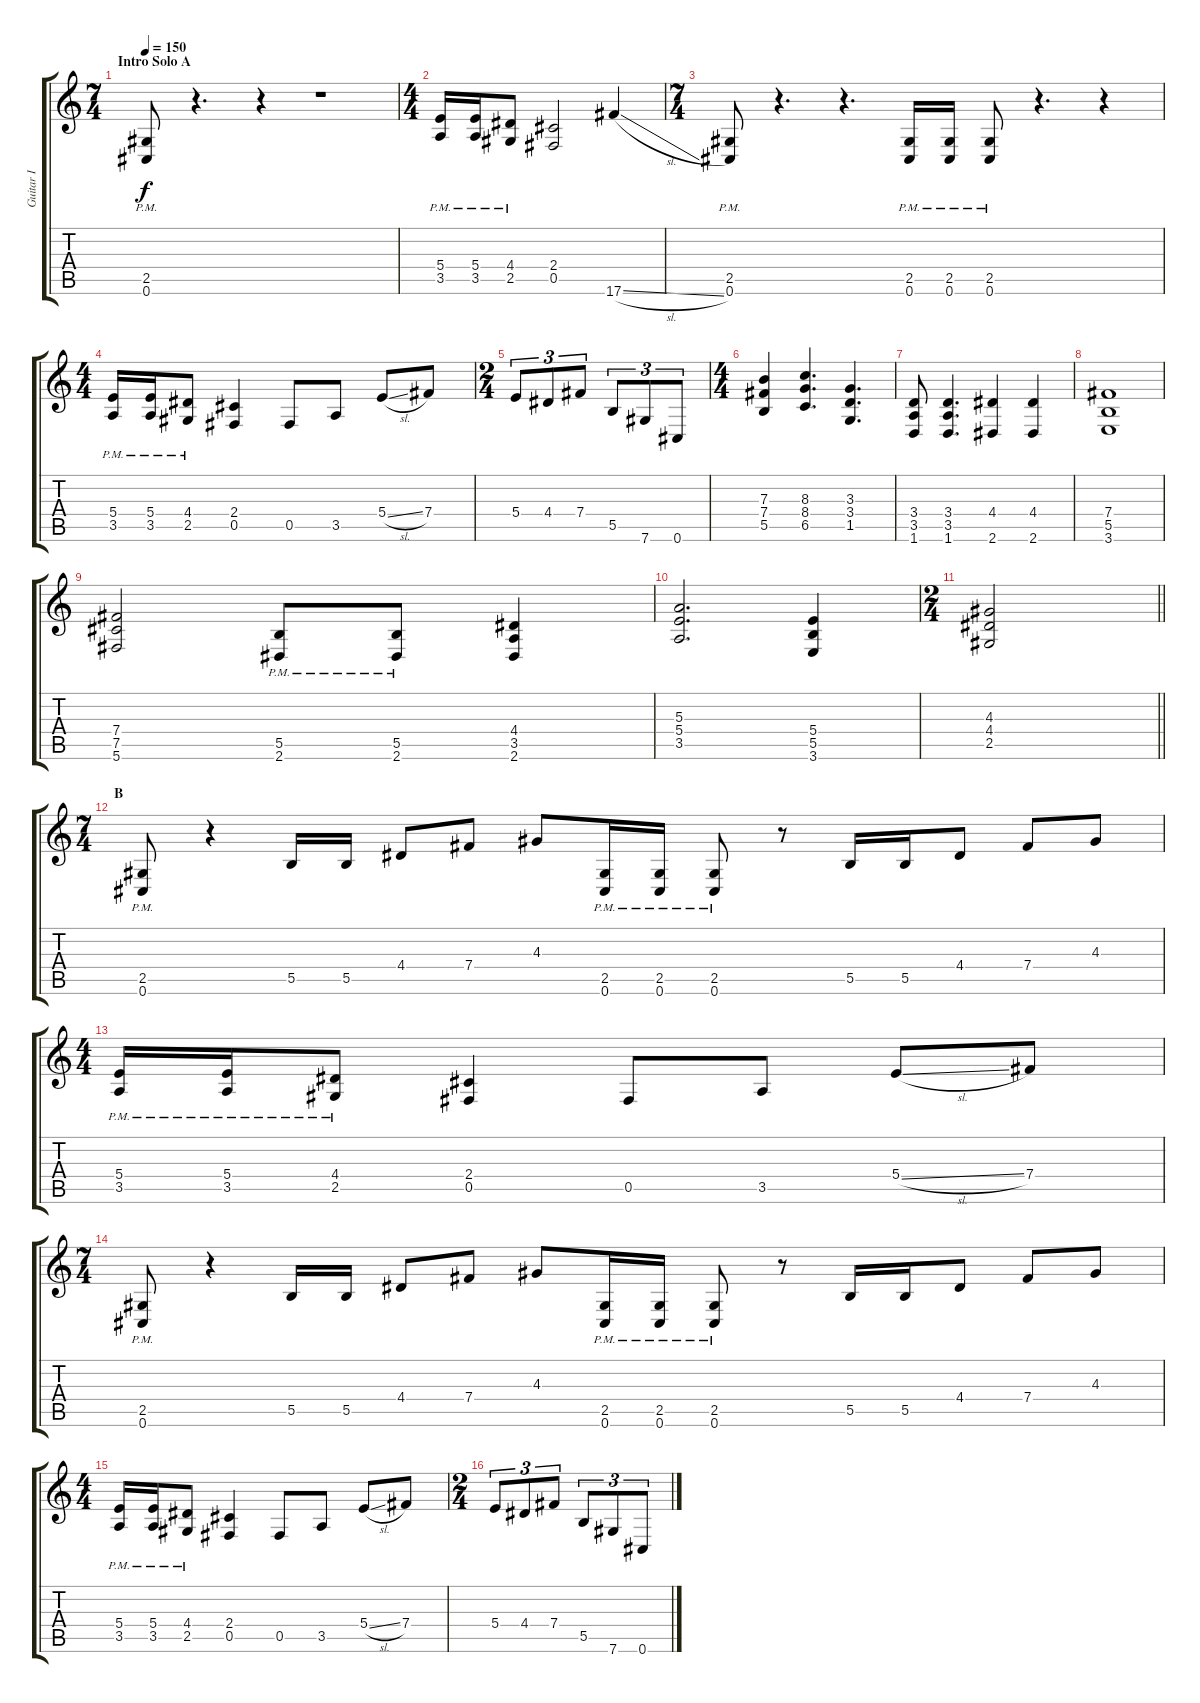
\track ("Guitar I" "Guitar I") {instrument distortionguitar}
\staff {score tabs}
\tuning (Db4 Ab3 E3 B2 Gb2 Db2) {hide}
\ts (7 4)
\section ("" "Intro Solo A")
\tempo 150
\clef g2
\ks c
(2.5{pm} 0.6{pm}).8{dy f instrument distortionguitar} r.4{d} r.4 r.1 |
\ts (4 4)
(5.4{pm} 3.5{pm}).16 (5.4{pm} 3.5{pm}).16 (4.4{pm} 2.5{pm}).8 (2.4 0.5).2 17.6{sl}.4 |
\ts (7 4)
(2.5{pm} 0.6{pm}).8 r.4{d} r.4{d} (2.5{pm} 0.6{pm}).16 (2.5{pm} 0.6{pm}).16 (2.5{pm} 0.6{pm}).8 r.4{d} r.4 |
\ts (4 4)
(5.4{pm} 3.5{pm}).16 (5.4{pm} 3.5{pm}).16 (4.4{pm} 2.5{pm}).8 (2.4 0.5).4 0.5.8 3.5.8 5.4{sl}.8 7.4.8 |
\ts (2 4)
5.4.8{tu (3 2)} 4.4.8{tu (3 2)} 7.4.8{tu (3 2)} 5.5.8{tu (3 2)} 7.6.8{tu (3 2)} 0.6.8{tu (3 2)} |
\ts (4 4)
(7.3 7.4 5.5).4 (8.3 8.4 6.5).4{d} (3.3 3.4 1.5).4{d} |
(3.4 3.5 1.6).8 (3.4 3.5 1.6).4{d} (4.4 2.6).4 (4.4 2.6).4 |
(7.4 5.5 3.6).1 |
(7.4 7.5 5.6).2 (5.5{pm} 2.6{pm}).8 (5.5{pm} 2.6{pm}).8 (4.4 3.5 2.6).4 |
(5.3 5.4 3.5).2{d} (5.4 5.5 3.6).4 |
\ts (2 4)
\barLineRight lightlight
(4.3 4.4 2.5).2 |
\ts (7 4)
\section ("" "B")
(2.5{pm} 0.6{pm}).8 r.4 5.5.16 5.5.16 4.4.8 7.4.8 4.3.8 (2.5{pm} 0.6{pm}).16 (2.5{pm} 0.6{pm}).16 (2.5{pm} 0.6{pm}).8 r.8 5.5.16 5.5.16 4.4.8 7.4.8 4.3.8 |
\ts (4 4)
(5.4{pm} 3.5{pm}).16 (5.4{pm} 3.5{pm}).16 (4.4{pm} 2.5{pm}).8 (2.4 0.5).4 0.5.8 3.5.8 5.4{sl}.8 7.4.8 |
\ts (7 4)
(2.5{pm} 0.6{pm}).8 r.4 5.5.16 5.5.16 4.4.8 7.4.8 4.3.8 (2.5{pm} 0.6{pm}).16 (2.5{pm} 0.6{pm}).16 (2.5{pm} 0.6{pm}).8 r.8 5.5.16 5.5.16 4.4.8 7.4.8 4.3.8 |
\ts (4 4)
(5.4{pm} 3.5{pm}).16 (5.4{pm} 3.5{pm}).16 (4.4{pm} 2.5{pm}).8 (2.4 0.5).4 0.5.8 3.5.8 5.4{sl}.8 7.4.8 |
\ts (2 4)
5.4.8{tu (3 2)} 4.4.8{tu (3 2)} 7.4.8{tu (3 2)} 5.5.8{tu (3 2)} 7.6.8{tu (3 2)} 0.6.8{tu (3 2)}
